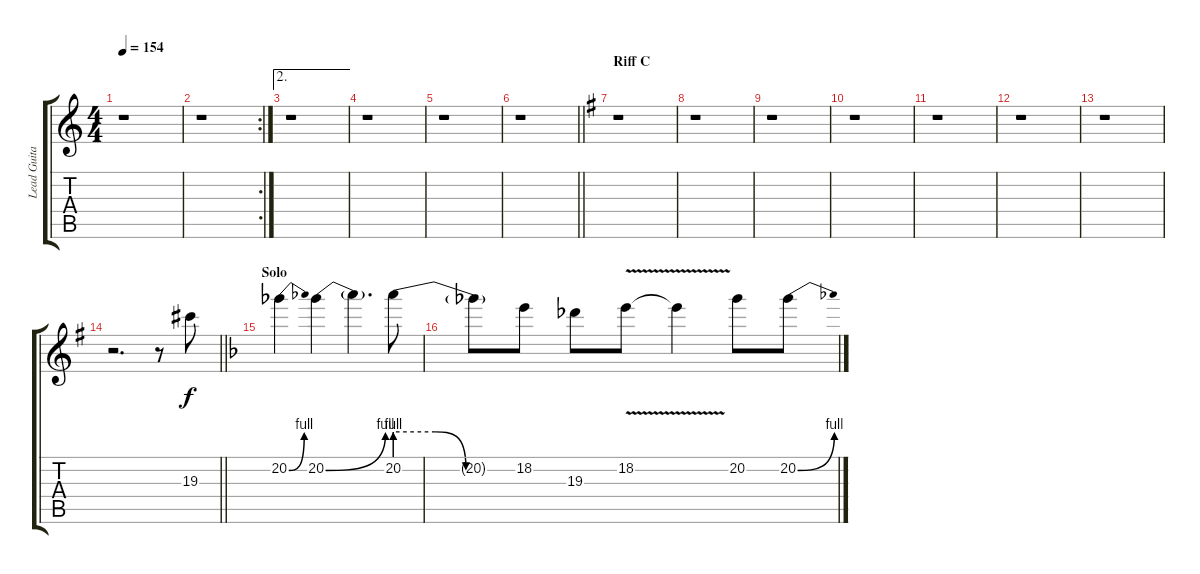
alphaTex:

\track ("Lead Guitar" "Lead Guita") {instrument distortionguitar}
\staff {score tabs}
\tuning (Eb4 Bb3 Gb3 Db3 Ab2 Eb2) {hide}
\ts (4 4)
\tempo 154
\clef g2
\ks aminor
r.1{dy f} |
\rc 2
r.1 |
\ae 2
r.1 |
r.1 |
r.1 |
\barLineRight lightlight
r.1 |
\section ("" "Riff C")
\ks eminor
r.1 |
r.1 |
r.1 |
r.1 |
r.1 |
r.1 |
r.1 |
\barLineRight lightlight
r.2{d} r.8 19.3.8 |
\section ("" "Solo")
\ks dminor
20.2{be (bend 0 0 60 4)}.4 20.2{be (bend 0 0 60 4)}.4 20.2{t}.4{d} 20.2{be (custom 0 4 20 4 35 0 60 0)}.8 |
20.2{t}.8 18.2.8 19.3.8 18.2{v}.8 18.2{t}.4 20.2.8 20.2{be (bend 0 0 60 4)}.8
